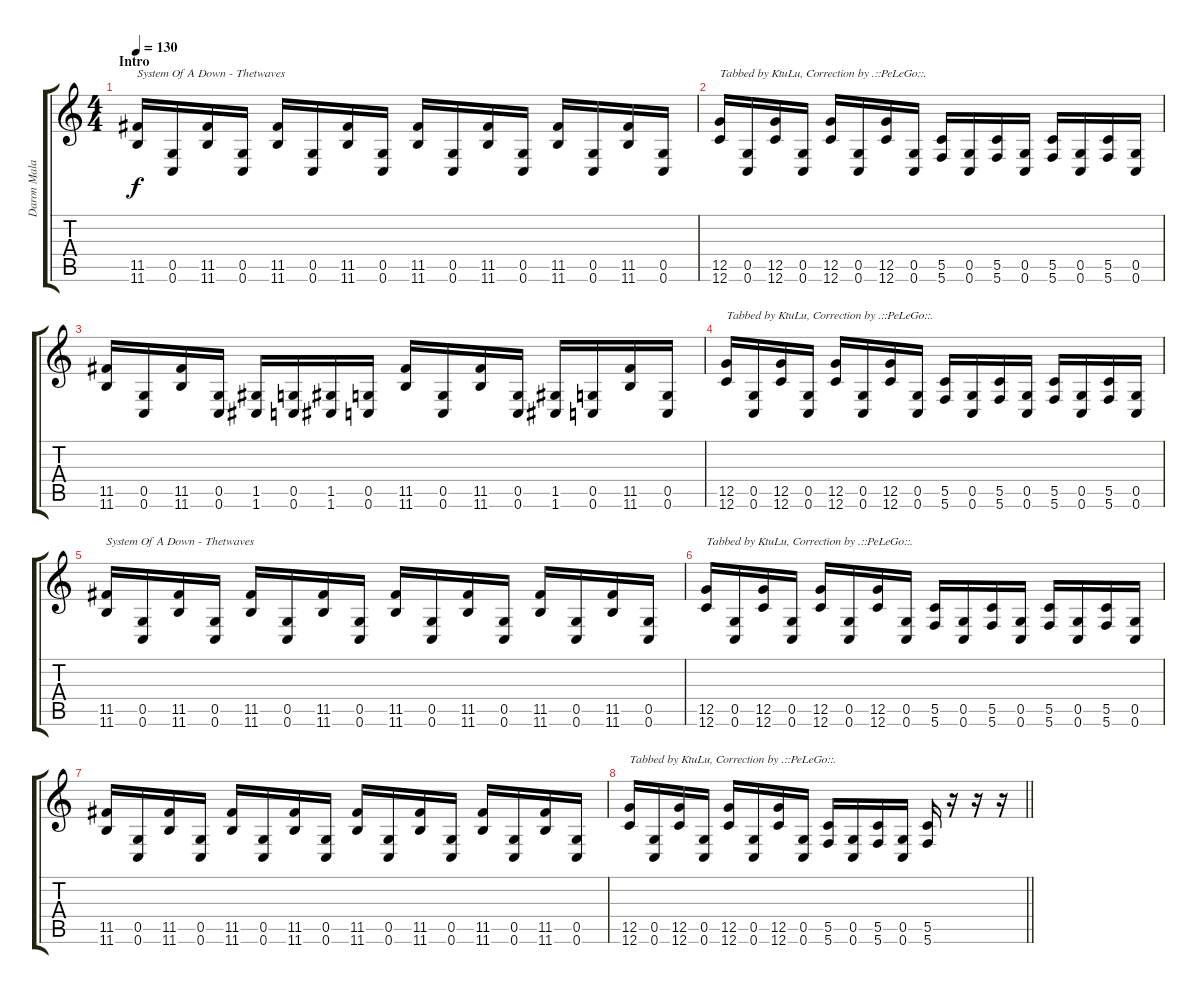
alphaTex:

\track ("Daron Malakian" "Daron Mala") {instrument overdrivenguitar}
\staff {score tabs}
\tuning (D4 A3 F3 C3 G2 C2) {hide}
\ts (4 4)
\section ("" "Intro")
\tempo 130
\clef g2
\ks c
(11.5 11.6).16{txt "System Of A Down - Thetwaves" dy f instrument overdrivenguitar} (0.5 0.6).16 (11.5 11.6).16 (0.5 0.6).16 (11.5 11.6).16 (0.5 0.6).16 (11.5 11.6).16 (0.5 0.6).16 (11.5 11.6).16 (0.5 0.6).16 (11.5 11.6).16 (0.5 0.6).16 (11.5 11.6).16 (0.5 0.6).16 (11.5 11.6).16 (0.5 0.6).16 |
(12.5 12.6).16{txt "Tabbed by KtuLu, Correction by .::PeLeGo::."} (0.5 0.6).16 (12.5 12.6).16 (0.5 0.6).16 (12.5 12.6).16 (0.5 0.6).16 (12.5 12.6).16 (0.5 0.6).16 (5.5 5.6).16 (0.5 0.6).16 (5.5 5.6).16 (0.5 0.6).16 (5.5 5.6).16 (0.5 0.6).16 (5.5 5.6).16 (0.5 0.6).16 |
(11.5 11.6).16 (0.5 0.6).16 (11.5 11.6).16 (0.5 0.6).16 (1.5 1.6).16 (0.5 0.6).16 (1.5 1.6).16 (0.5 0.6).16 (11.5 11.6).16 (0.5 0.6).16 (11.5 11.6).16 (0.5 0.6).16 (1.5 1.6).16 (0.5 0.6).16 (11.5 11.6).16 (0.5 0.6).16 |
(12.5 12.6).16{txt "Tabbed by KtuLu, Correction by .::PeLeGo::."} (0.5 0.6).16 (12.5 12.6).16 (0.5 0.6).16 (12.5 12.6).16 (0.5 0.6).16 (12.5 12.6).16 (0.5 0.6).16 (5.5 5.6).16 (0.5 0.6).16 (5.5 5.6).16 (0.5 0.6).16 (5.5 5.6).16 (0.5 0.6).16 (5.5 5.6).16 (0.5 0.6).16 |
(11.5 11.6).16{txt "System Of A Down - Thetwaves"} (0.5 0.6).16 (11.5 11.6).16 (0.5 0.6).16 (11.5 11.6).16 (0.5 0.6).16 (11.5 11.6).16 (0.5 0.6).16 (11.5 11.6).16 (0.5 0.6).16 (11.5 11.6).16 (0.5 0.6).16 (11.5 11.6).16 (0.5 0.6).16 (11.5 11.6).16 (0.5 0.6).16 |
(12.5 12.6).16{txt "Tabbed by KtuLu, Correction by .::PeLeGo::."} (0.5 0.6).16 (12.5 12.6).16 (0.5 0.6).16 (12.5 12.6).16 (0.5 0.6).16 (12.5 12.6).16 (0.5 0.6).16 (5.5 5.6).16 (0.5 0.6).16 (5.5 5.6).16 (0.5 0.6).16 (5.5 5.6).16 (0.5 0.6).16 (5.5 5.6).16 (0.5 0.6).16 |
(11.5 11.6).16 (0.5 0.6).16 (11.5 11.6).16 (0.5 0.6).16 (11.5 11.6).16 (0.5 0.6).16 (11.5 11.6).16 (0.5 0.6).16 (11.5 11.6).16 (0.5 0.6).16 (11.5 11.6).16 (0.5 0.6).16 (11.5 11.6).16 (0.5 0.6).16 (11.5 11.6).16 (0.5 0.6).16 |
\barLineRight lightlight
(12.5 12.6).16{txt "Tabbed by KtuLu, Correction by .::PeLeGo::."} (0.5 0.6).16 (12.5 12.6).16 (0.5 0.6).16 (12.5 12.6).16 (0.5 0.6).16 (12.5 12.6).16 (0.5 0.6).16 (5.5 5.6).16 (0.5 0.6).16 (5.5 5.6).16 (0.5 0.6).16 (5.5 5.6).16 r.16 r.16 r.16
